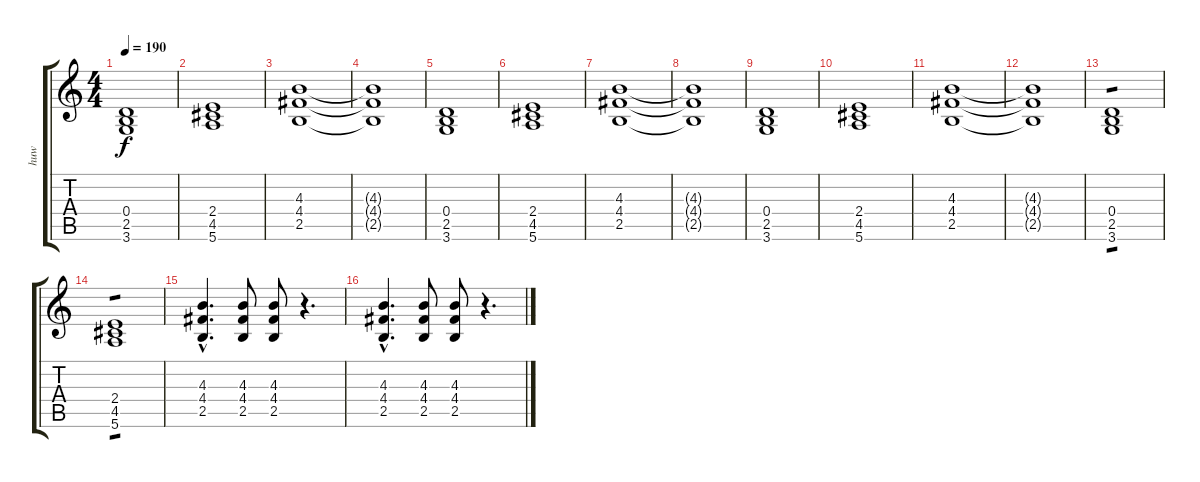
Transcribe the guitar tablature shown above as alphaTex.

\track ("huw" "huw") {instrument distortionguitar}
\staff {score tabs}
\tuning (E4 B3 G3 D3 A2 E2) {hide}
\ts (4 4)
\tempo 190
\clef g2
\ks c
(0.4 2.5 3.6).1{dy f} |
(2.4 4.5 5.6).1 |
(4.3 4.4 2.5).1 |
(4.3{t} 4.4{t} 2.5{t}).1 |
(0.4 2.5 3.6).1 |
(2.4 4.5 5.6).1 |
(4.3 4.4 2.5).1 |
(4.3{t} 4.4{t} 2.5{t}).1 |
(0.4 2.5 3.6).1 |
(2.4 4.5 5.6).1 |
(4.3 4.4 2.5).1 |
(4.3{t} 4.4{t} 2.5{t}).1 |
(0.4 2.5 3.6).1{tp 1} |
(2.4 4.5 5.6).1{tp 1} |
(4.3{hac} 4.4{hac} 2.5{hac}).4{d} (4.3 4.4 2.5).8 (4.3 4.4 2.5).8 r.4{d} |
(4.3{hac} 4.4{hac} 2.5{hac}).4{d} (4.3 4.4 2.5).8 (4.3 4.4 2.5).8 r.4{d}
